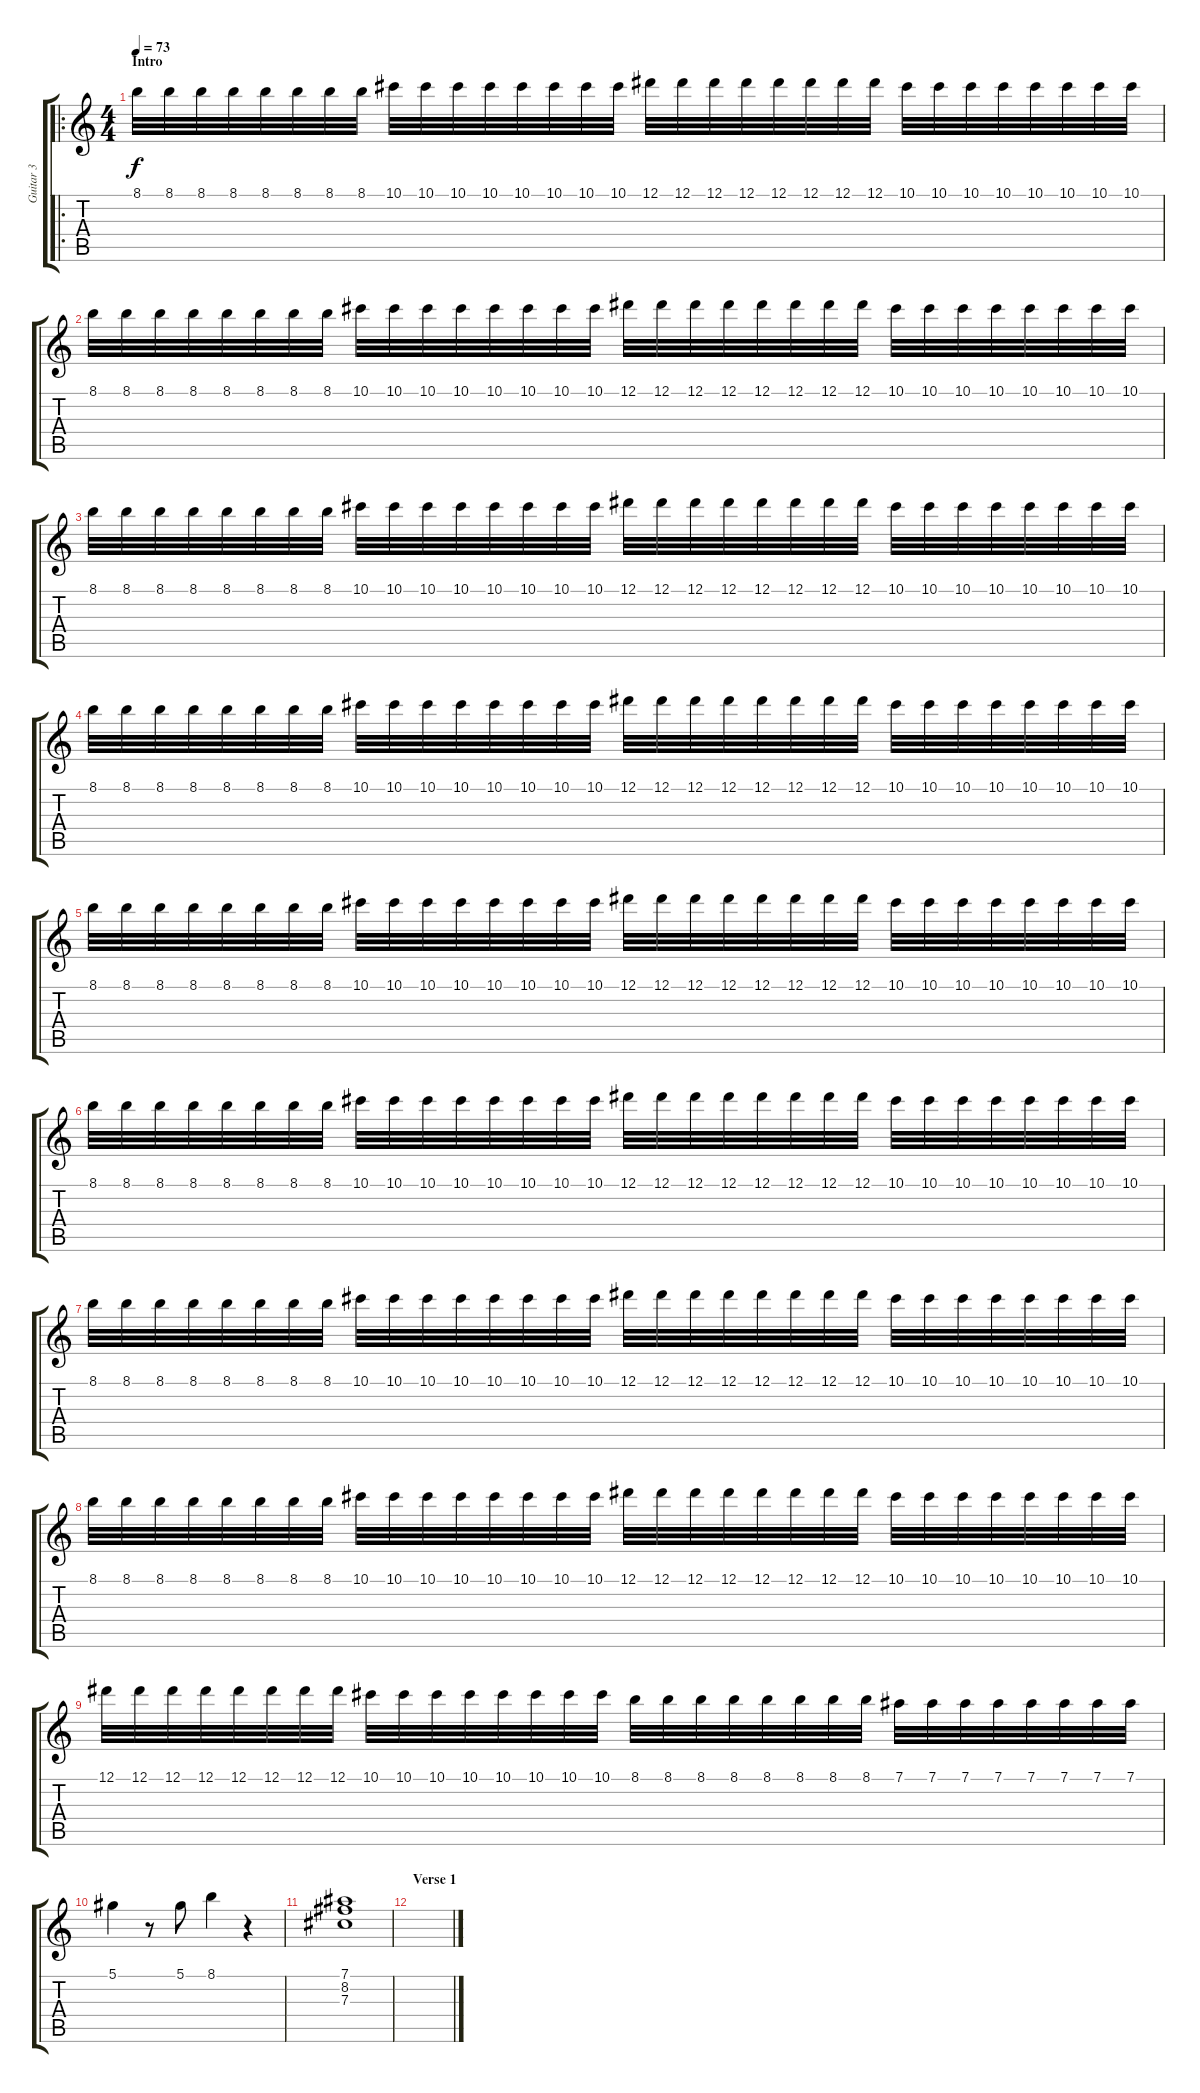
\track ("Guitar 3" "Guitar 3") {instrument acousticguitarsteel}
\staff {score tabs}
\tuning (Eb4 Bb3 Gb3 Db3 Ab2 Eb2) {hide}
\ro
\ts (4 4)
\section ("" "Intro")
\tempo 73
\clef g2
\ks c
8.1.32{dy f instrument acousticguitarsteel} 8.1.32 8.1.32 8.1.32 8.1.32 8.1.32 8.1.32 8.1.32 10.1.32 10.1.32 10.1.32 10.1.32 10.1.32 10.1.32 10.1.32 10.1.32 12.1.32 12.1.32 12.1.32 12.1.32 12.1.32 12.1.32 12.1.32 12.1.32 10.1.32 10.1.32 10.1.32 10.1.32 10.1.32 10.1.32 10.1.32 10.1.32 |
8.1.32 8.1.32 8.1.32 8.1.32 8.1.32 8.1.32 8.1.32 8.1.32 10.1.32 10.1.32 10.1.32 10.1.32 10.1.32 10.1.32 10.1.32 10.1.32 12.1.32 12.1.32 12.1.32 12.1.32 12.1.32 12.1.32 12.1.32 12.1.32 10.1.32 10.1.32 10.1.32 10.1.32 10.1.32 10.1.32 10.1.32 10.1.32 |
8.1.32 8.1.32 8.1.32 8.1.32 8.1.32 8.1.32 8.1.32 8.1.32 10.1.32 10.1.32 10.1.32 10.1.32 10.1.32 10.1.32 10.1.32 10.1.32 12.1.32 12.1.32 12.1.32 12.1.32 12.1.32 12.1.32 12.1.32 12.1.32 10.1.32 10.1.32 10.1.32 10.1.32 10.1.32 10.1.32 10.1.32 10.1.32 |
8.1.32 8.1.32 8.1.32 8.1.32 8.1.32 8.1.32 8.1.32 8.1.32 10.1.32 10.1.32 10.1.32 10.1.32 10.1.32 10.1.32 10.1.32 10.1.32 12.1.32 12.1.32 12.1.32 12.1.32 12.1.32 12.1.32 12.1.32 12.1.32 10.1.32 10.1.32 10.1.32 10.1.32 10.1.32 10.1.32 10.1.32 10.1.32 |
8.1.32 8.1.32 8.1.32 8.1.32 8.1.32 8.1.32 8.1.32 8.1.32 10.1.32 10.1.32 10.1.32 10.1.32 10.1.32 10.1.32 10.1.32 10.1.32 12.1.32 12.1.32 12.1.32 12.1.32 12.1.32 12.1.32 12.1.32 12.1.32 10.1.32 10.1.32 10.1.32 10.1.32 10.1.32 10.1.32 10.1.32 10.1.32 |
8.1.32 8.1.32 8.1.32 8.1.32 8.1.32 8.1.32 8.1.32 8.1.32 10.1.32 10.1.32 10.1.32 10.1.32 10.1.32 10.1.32 10.1.32 10.1.32 12.1.32 12.1.32 12.1.32 12.1.32 12.1.32 12.1.32 12.1.32 12.1.32 10.1.32 10.1.32 10.1.32 10.1.32 10.1.32 10.1.32 10.1.32 10.1.32 |
8.1.32 8.1.32 8.1.32 8.1.32 8.1.32 8.1.32 8.1.32 8.1.32 10.1.32 10.1.32 10.1.32 10.1.32 10.1.32 10.1.32 10.1.32 10.1.32 12.1.32 12.1.32 12.1.32 12.1.32 12.1.32 12.1.32 12.1.32 12.1.32 10.1.32 10.1.32 10.1.32 10.1.32 10.1.32 10.1.32 10.1.32 10.1.32 |
8.1.32 8.1.32 8.1.32 8.1.32 8.1.32 8.1.32 8.1.32 8.1.32 10.1.32 10.1.32 10.1.32 10.1.32 10.1.32 10.1.32 10.1.32 10.1.32 12.1.32 12.1.32 12.1.32 12.1.32 12.1.32 12.1.32 12.1.32 12.1.32 10.1.32 10.1.32 10.1.32 10.1.32 10.1.32 10.1.32 10.1.32 10.1.32 |
12.1.32 12.1.32 12.1.32 12.1.32 12.1.32 12.1.32 12.1.32 12.1.32 10.1.32 10.1.32 10.1.32 10.1.32 10.1.32 10.1.32 10.1.32 10.1.32 8.1.32 8.1.32 8.1.32 8.1.32 8.1.32 8.1.32 8.1.32 8.1.32 7.1.32 7.1.32 7.1.32 7.1.32 7.1.32 7.1.32 7.1.32 7.1.32 |
5.1.4 r.8 5.1.8 8.1.4 r.4 |
(7.1 8.2 7.3).1 |
\section ("" "Verse 1")
